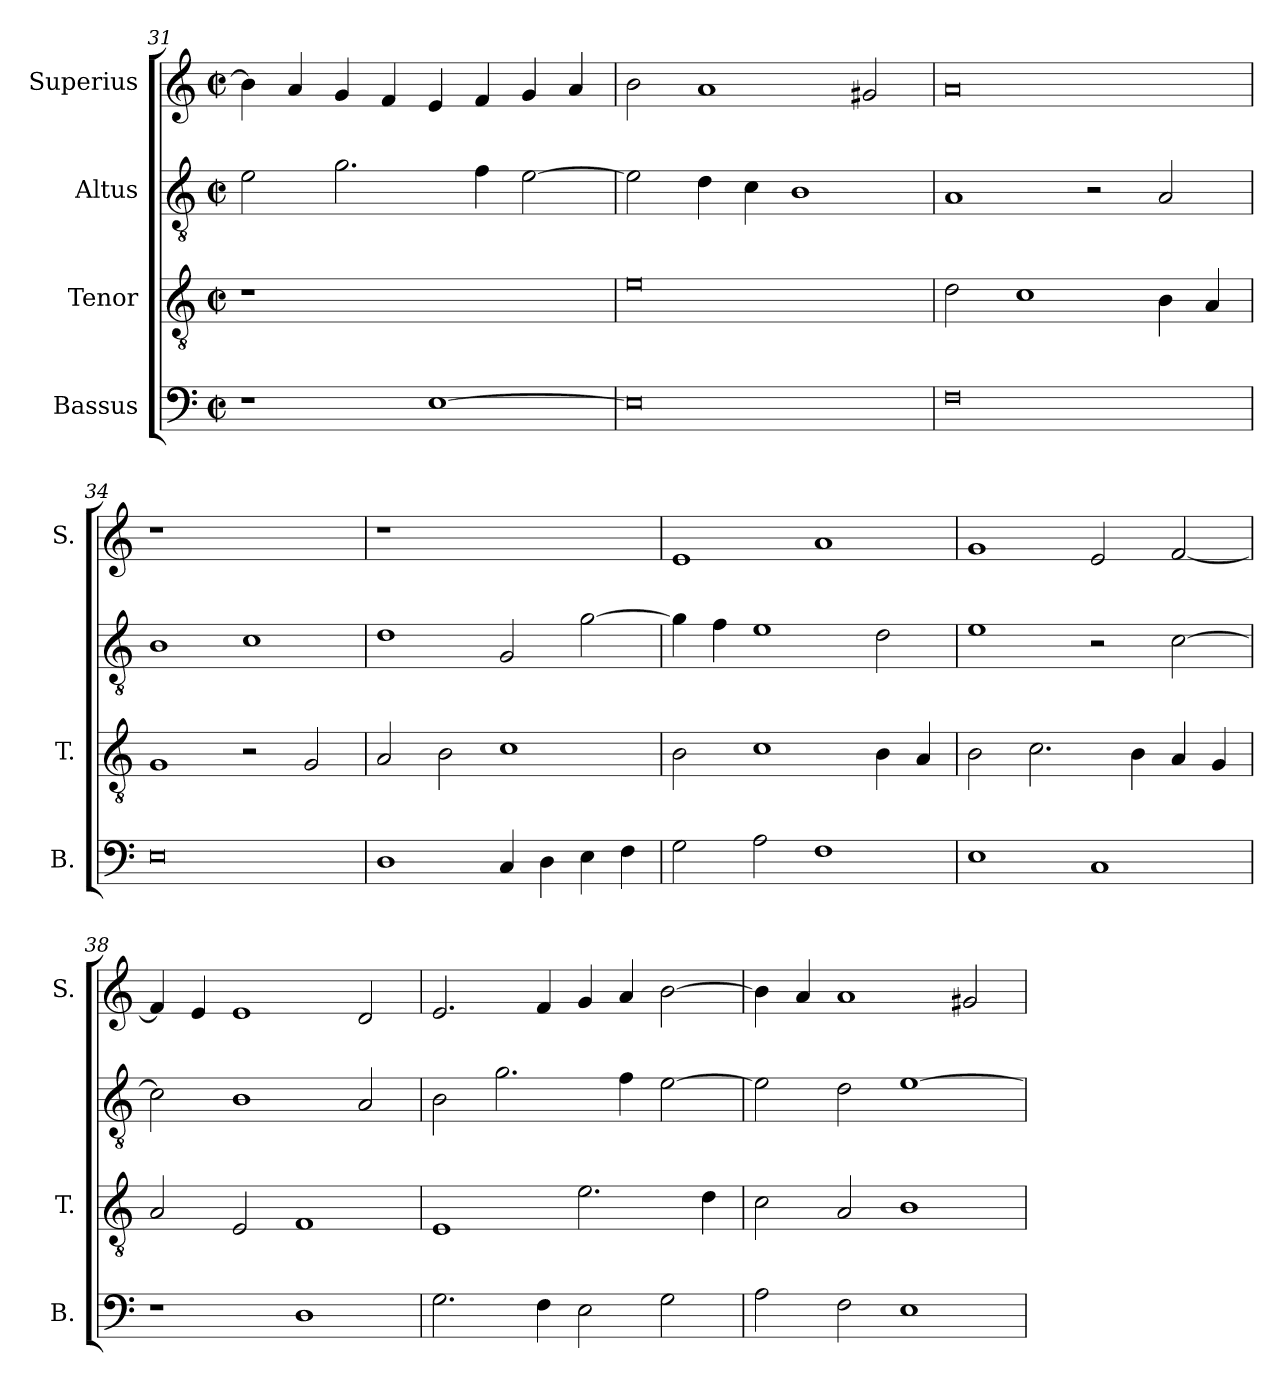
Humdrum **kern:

**kern	**kern	**kern	**kern
*part4	*part3	*part2	*part1
*staff4	*staff3	*staff2	*staff1
*I"Bassus	*I"Tenor	*I"Altus	*I"Superius
*I'B.	*I'T.	*	*I'S.
!!LO:PB:g=z
*clefF4	*clefGv2	*clefGv2	*clefG2
*	*ITrd7c12	*ITrd7c12	*
*k[]	*k[]	*k[]	*k[]
*C:	*C:	*C:	*C:
*M2/2	*M2/2	*M2/2	*M2/2
*met(c|)	*met(c|)	*met(c|)	*met(c|)
=31	=31	=31	=31
!	!LO:N:vis=1	!	!
1r	1r	2Ei\	4bi\]
.	.	.	4ai/
.	.	2.Gi\	4gi/
.	.	.	4fi/
[>1Ei	1ryy	.	4ei/
.	.	4Fi\	4fi/
.	.	[>2Ei\	4gi/
.	.	.	4ai/
=32	=32	=32	=32
0Ei]	0Ei	2Ei\]	2bi\
.	.	4Di\	1ai
.	.	4Ci\	.
.	.	1BBi	.
.	.	.	2g#Xi/
=33	=33	=33	=33
0Fi	2Di\	1AAi	0ai
.	1Ci	.	.
.	.	2r	.
.	4BBi\	2AAi/	.
.	4AAi/	.	.
=34	=34	=34	=34
!	!	!	!LO:N:vis=1
0Ei	1GGi	1BBi	1r
.	2r	1Ci	1ryy
.	2GGi/	.	.
=35	=35	=35	=35
!	!	!	!LO:N:vis=1
1Di	2AAi/	1Di	1r
.	2BBi\	.	.
4Ci/	1Ci	2GGi/	1ryy
4Di\	.	.	.
4Ei\	.	[>2Gi\	.
4Fi\	.	.	.
!!LO:LB:g=z
=36	=36	=36	=36
2Gi\	2BBi\	4Gi\]	1ei
.	.	4Fi\	.
2Ai\	1Ci	1Ei	.
1Fi	.	.	1ai
.	4BBi\	2Di\	.
.	4AAi/	.	.
=37	=37	=37	=37
1Ei	2BBi\	1Ei	1gi
.	2.Ci\	.	.
1Ci	.	2r	2ei/
.	4BBi\	.	.
.	4AAi/	[>2Ci\	[<2fi/
.	4GGi/	.	.
=38	=38	=38	=38
1r	2AAi/	2Ci\]	4fi/]
.	.	.	4ei/
.	2EEi/	1BBi	1ei
1Di	1FFi	.	.
.	.	2AAi/	2di/
=39	=39	=39	=39
2.Gi\	1EEi	2BBi\	2.ei/
.	.	2.Gi\	.
4Fi\	.	.	4fi/
2Ei\	2.Ei\	.	4gi/
.	.	4Fi\	4ai/
2Gi\	.	[>2Ei\	[>2bi\
.	4Di\	.	.
=40	=40	=40	=40
2Ai\	2Ci\	2Ei\]	4bi\]
.	.	.	4ai/
2Fi\	2AAi/	2Di\	1ai
1Ei	1BBi	[>1Ei	.
.	.	.	2g#Xi/
=	=	=	=
*-	*-	*-	*-
